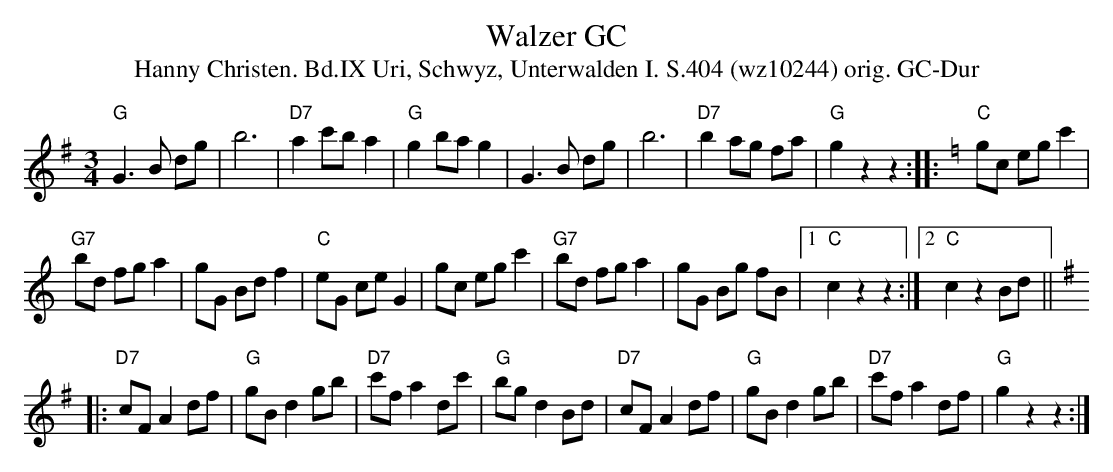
X:1
T: Walzer GC
T:Hanny Christen. Bd.IX Uri, Schwyz, Unterwalden I. S.404 (wz10244) orig. GC-Dur
M:3/4
L:1/4
K:G
"G"G>B d/g/ | b3 | "D7"a c'/b/ a | "G"g b/a/ g |  G>B d/g/ | b3 | "D7"b a/g/ f/a/ | "G"g zz :: [K:C] [L:1/8] "C"gc eg c'2 |
"G7"bd fg a2 | gG Bd f2 | "C"eG ce G2 | gc eg c'2 | "G7"bd fg a2 | gG Bg fB |1 "C"c2 z2z2 :|2 "C"c2 z2 Bd ||
|: [K:G]
"D7"cF A2 df | "G"gB d2 gb | "D7"c'f a2 dc' | "G"bg d2 Bd | "D7"cF A2 df | "G"gB d2 gb | "D7"c'f a2 df | "G"g2 z2z2 :|
